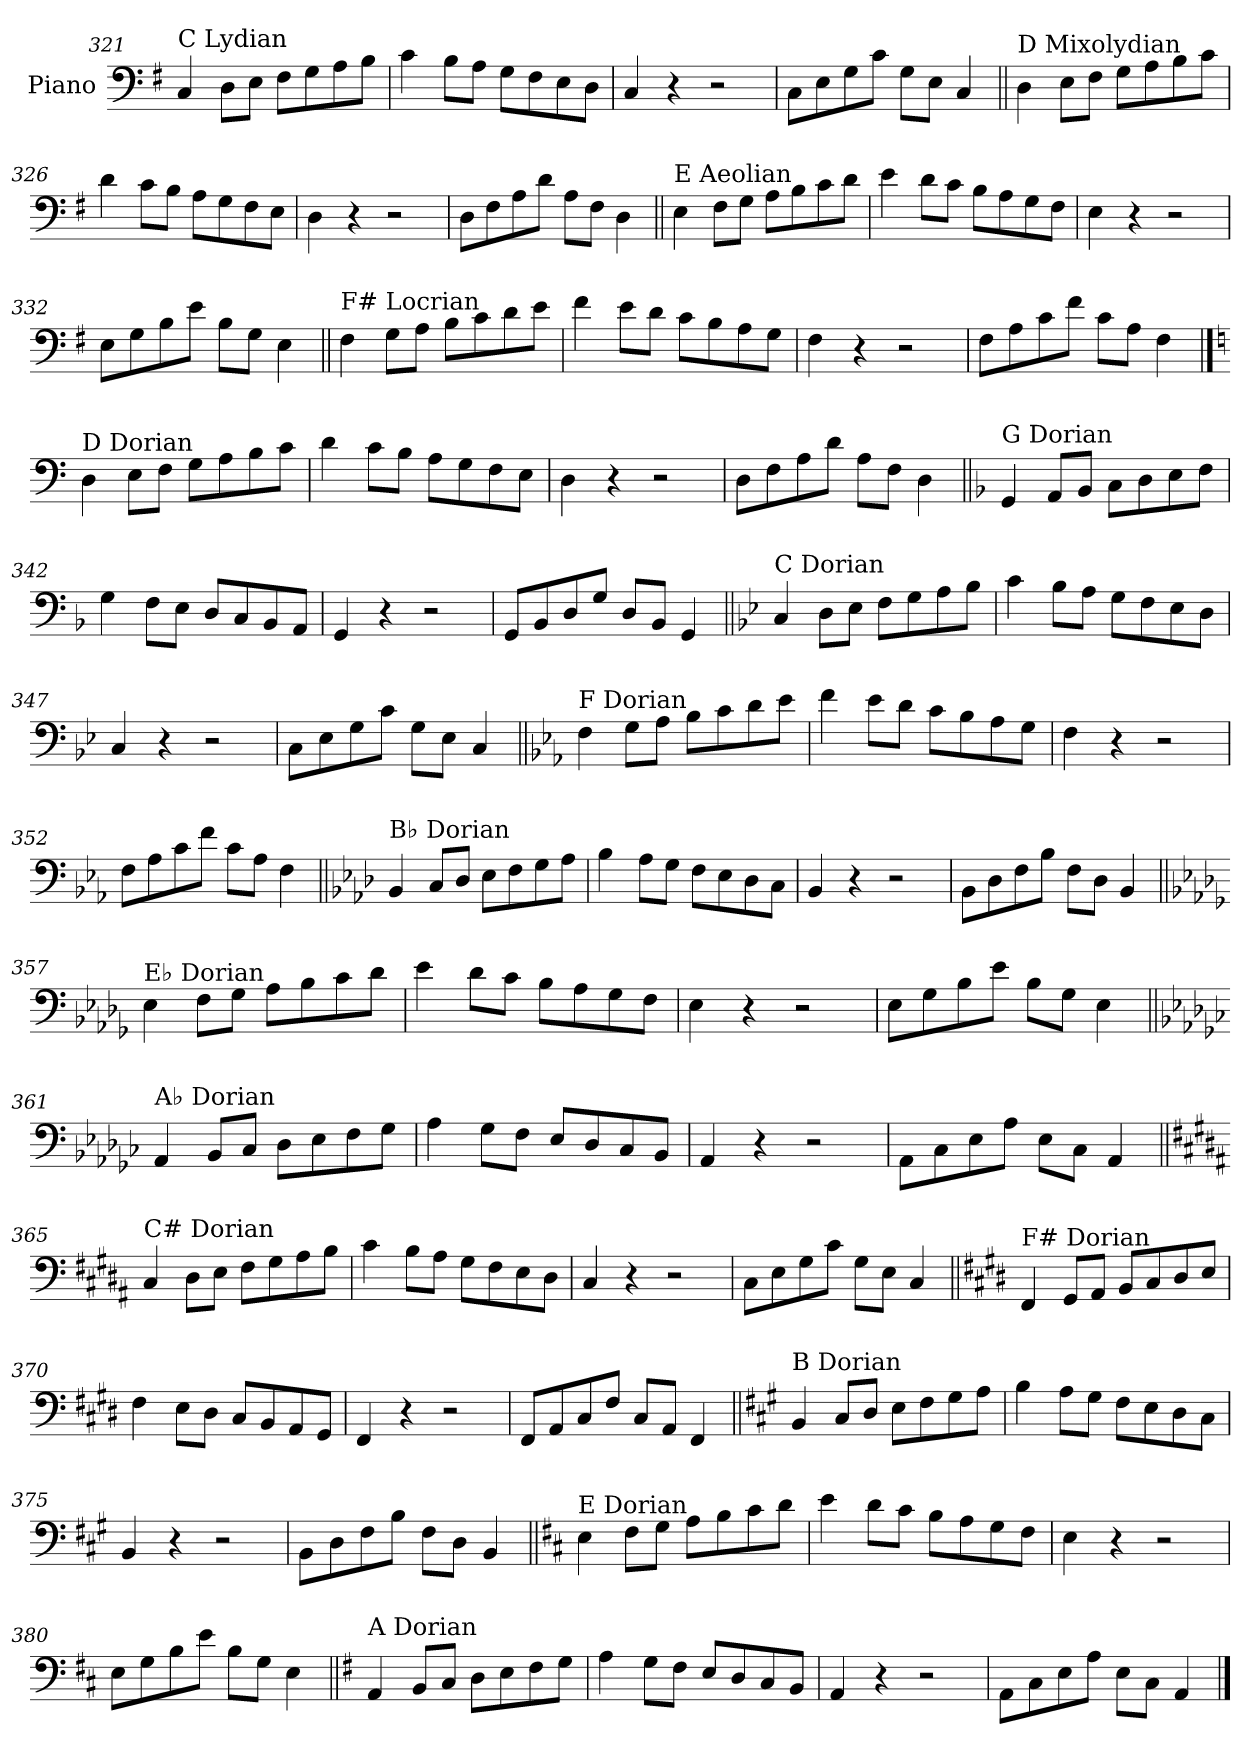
**kern
*part1
*staff1
*I"Piano
*I'Pno.
!!LO:LB:g=z
*clefF4
*k[f#]
=321
!LO:TX:a:t=C Lydian
4C/
8D\L
8E\J
8F#\L
8G\
8A\
8B\J
=322
4c\
8B\L
8A\J
8G\L
8F#\
8E\
8D\J
=323
4C/
4r
2r
=324
8C\L
8E\
8G\
8c\J
8G\L
8E\J
4C/
!!LO:LB:g=z
=325||
!LO:TX:a:t=D Mixolydian
4D\
8E\L
8F#\J
8G\L
8A\
8B\
8c\J
=326
4d\
8c\L
8B\J
8A\L
8G\
8F#\
8E\J
=327
4D\
4r
2r
=328
8D\L
8F#\
8A\
8d\J
8A\L
8F#\J
4D\
!!LO:LB:g=z
=329||
!LO:TX:a:t=E Aeolian
4E\
8F#\L
8G\J
8A\L
8B\
8c\
8d\J
=330
4e\
8d\L
8c\J
8B\L
8A\
8G\
8F#\J
=331
4E\
4r
2r
=332
8E\L
8G\
8B\
8e\J
8B\L
8G\J
4E\
!!LO:LB:g=z
=333||
!LO:TX:a:t=F# Locrian
4F#\
8G\L
8A\J
8B\L
8c\
8d\
8e\J
=334
4f#\
8e\L
8d\J
8c\L
8B\
8A\
8G\J
=335
4F#\
4r
2r
=336
8F#\L
8A\
8c\
8f#\J
8c\L
8A\J
4F#\
!!LO:PB:g=z
==337
*k[]
!LO:TX:a:t=D Dorian
4D\
8E\L
8F\J
8G\L
8A\
8B\
8c\J
=338
4d\
8c\L
8B\J
8A\L
8G\
8F\
8E\J
=339
4D\
4r
2r
=340
8D\L
8F\
8A\
8d\J
8A\L
8F\J
4D\
!!LO:LB:g=z
=341||
*k[b-]
!LO:TX:a:t=G Dorian
4GG/
8AA/L
8BB-/J
8C\L
8D\
8E\
8F\J
=342
4G\
8F\L
8E\J
8D/L
8C/
8BB-/
8AA/J
=343
4GG/
4r
2r
=344
8GG/L
8BB-/
8D/
8G/J
8D/L
8BB-/J
4GG/
!!LO:LB:g=z
=345||
*k[b-e-]
!LO:TX:a:t=C Dorian
4C/
8D\L
8E-\J
8F\L
8G\
8A\
8B-\J
=346
4c\
8B-\L
8A\J
8G\L
8F\
8E-\
8D\J
=347
4C/
4r
2r
=348
8C\L
8E-\
8G\
8c\J
8G\L
8E-\J
4C/
!!LO:LB:g=z
=349||
*k[b-e-a-]
!LO:TX:a:t=F Dorian
4F\
8G\L
8A-\J
8B-\L
8c\
8d\
8e-\J
=350
4f\
8e-\L
8d\J
8c\L
8B-\
8A-\
8G\J
=351
4F\
4r
2r
=352
8F\L
8A-\
8c\
8f\J
8c\L
8A-\J
4F\
!!LO:LB:g=z
=353||
*k[b-e-a-d-]
!LO:TX:a:t=B♭ Dorian
4BB-/
8C/L
8D-/J
8E-\L
8F\
8G\
8A-\J
=354
4B-\
8A-\L
8G\J
8F\L
8E-\
8D-\
8C\J
=355
4BB-/
4r
2r
=356
8BB-\L
8D-\
8F\
8B-\J
8F\L
8D-\J
4BB-/
!!LO:LB:g=z
=357||
*k[b-e-a-d-g-]
!LO:TX:a:t=E♭ Dorian
4E-\
8F\L
8G-\J
8A-\L
8B-\
8c\
8d-\J
=358
4e-\
8d-\L
8c\J
8B-\L
8A-\
8G-\
8F\J
=359
4E-\
4r
2r
=360
8E-\L
8G-\
8B-\
8e-\J
8B-\L
8G-\J
4E-\
!!LO:LB:g=z
=361||
*k[b-e-a-d-g-c-]
!LO:TX:a:t=A♭ Dorian
4AA-/
8BB-/L
8C-/J
8D-\L
8E-\
8F\
8G-\J
=362
4A-\
8G-\L
8F\J
8E-/L
8D-/
8C-/
8BB-/J
=363
4AA-/
4r
2r
=364
8AA-\L
8C-\
8E-\
8A-\J
8E-\L
8C-\J
4AA-/
!!LO:LB:g=z
=365||
*k[f#c#g#d#a#]
!LO:TX:a:t=C# Dorian
4C#/
8D#\L
8E\J
8F#\L
8G#\
8A#\
8B\J
=366
4c#\
8B\L
8A#\J
8G#\L
8F#\
8E\
8D#\J
=367
4C#/
4r
2r
=368
8C#\L
8E\
8G#\
8c#\J
8G#\L
8E\J
4C#/
!!LO:LB:g=z
=369||
*k[f#c#g#d#]
!LO:TX:a:t=F# Dorian
4FF#/
8GG#/L
8AA/J
8BB/L
8C#/
8D#/
8E/J
=370
4F#\
8E\L
8D#\J
8C#/L
8BB/
8AA/
8GG#/J
=371
4FF#/
4r
2r
=372
8FF#/L
8AA/
8C#/
8F#/J
8C#/L
8AA/J
4FF#/
!!LO:LB:g=z
=373||
*k[f#c#g#]
!LO:TX:a:t=B Dorian
4BB/
8C#/L
8D/J
8E\L
8F#\
8G#\
8A\J
=374
4B\
8A\L
8G#\J
8F#\L
8E\
8D\
8C#\J
=375
4BB/
4r
2r
=376
8BB\L
8D\
8F#\
8B\J
8F#\L
8D\J
4BB/
!!LO:LB:g=z
=377||
*k[f#c#]
!LO:TX:a:t=E Dorian
4E\
8F#\L
8G\J
8A\L
8B\
8c#\
8d\J
=378
4e\
8d\L
8c#\J
8B\L
8A\
8G\
8F#\J
=379
4E\
4r
2r
=380
8E\L
8G\
8B\
8e\J
8B\L
8G\J
4E\
!!LO:LB:g=z
=381||
*k[f#]
!LO:TX:a:t=A Dorian
4AA/
8BB/L
8C/J
8D\L
8E\
8F#\
8G\J
=382
4A\
8G\L
8F#\J
8E/L
8D/
8C/
8BB/J
=383
4AA/
4r
2r
=384
8AA\L
8C\
8E\
8A\J
8E\L
8C\J
4AA/
==
*-
